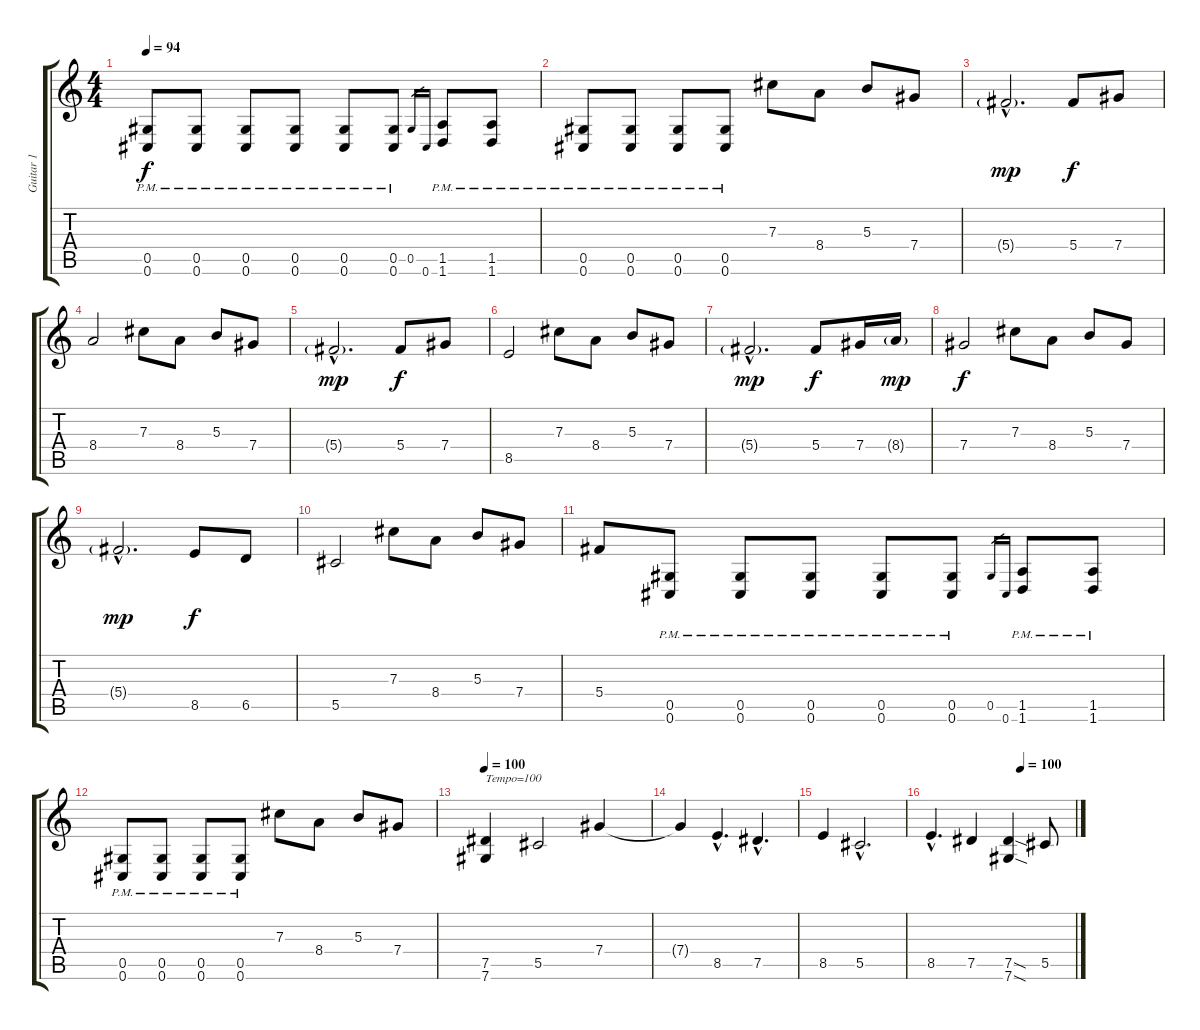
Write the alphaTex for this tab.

\track ("Guitar 1" "Guitar 1") {instrument overdrivenguitar}
\staff {score tabs}
\tuning (Eb4 Bb3 Gb3 Db3 Ab2 Db2) {hide}
\ts (4 4)
\tempo 94
\clef g2
\ks c
(0.5{pm} 0.6{pm}).8{dy f} (0.5{pm} 0.6{pm}).8 (0.5{pm} 0.6{pm}).8 (0.5{pm} 0.6{pm}).8 (0.5{pm} 0.6{pm}).8 (0.5{pm} 0.6{pm}).8 0.5.16{gr} 0.6.16{gr} (1.5{pm} 1.6{pm}).8 (1.5{pm} 1.6{pm}).8 |
(0.5{pm} 0.6{pm}).8 (0.5{pm} 0.6{pm}).8 (0.5{pm} 0.6{pm}).8 (0.5{pm} 0.6{pm}).8 7.3.8 8.4.8 5.3.8 7.4.8 |
5.4{g hac}.2{d dy mp} 5.4.8{dy f} 7.4.8 |
8.4.2 7.3.8 8.4.8 5.3.8 7.4.8 |
5.4{g hac}.2{d dy mp} 5.4.8{dy f} 7.4.8 |
8.5.2 7.3.8 8.4.8 5.3.8 7.4.8 |
5.4{g hac}.2{d dy mp} 5.4.8{dy f} 7.4.16 8.4{g}.16{dy mp} |
7.4.2{dy f} 7.3.8 8.4.8 5.3.8 7.4.8 |
5.4{g hac}.2{d dy mp} 8.5.8{dy f} 6.5.8 |
5.5.2 7.3.8 8.4.8 5.3.8 7.4.8 |
5.4.8 (0.5{pm} 0.6{pm}).8 (0.5{pm} 0.6{pm}).8 (0.5{pm} 0.6{pm}).8 (0.5{pm} 0.6{pm}).8 (0.5{pm} 0.6{pm}).8 0.5.16{gr} 0.6.16{gr} (1.5{pm} 1.6{pm}).8 (1.5{pm} 1.6{pm}).8 |
(0.5{pm} 0.6{pm}).8 (0.5{pm} 0.6{pm}).8 (0.5{pm} 0.6{pm}).8 (0.5{pm} 0.6{pm}).8 7.3.8 8.4.8 5.3.8 7.4.8 |
\tempo 100
(7.5 7.6).4{txt "Tempo=100"} 5.5.2 7.4.4 |
7.4{t}.4 8.5{hac}.4{d} 7.5{hac}.4{d} |
8.5.4 5.5{hac}.2{d} |
\tempo (100 0.625)
8.5{hac}.4{d} 7.5.4 (7.5{sod} 7.6{sod}).4 5.5.8
